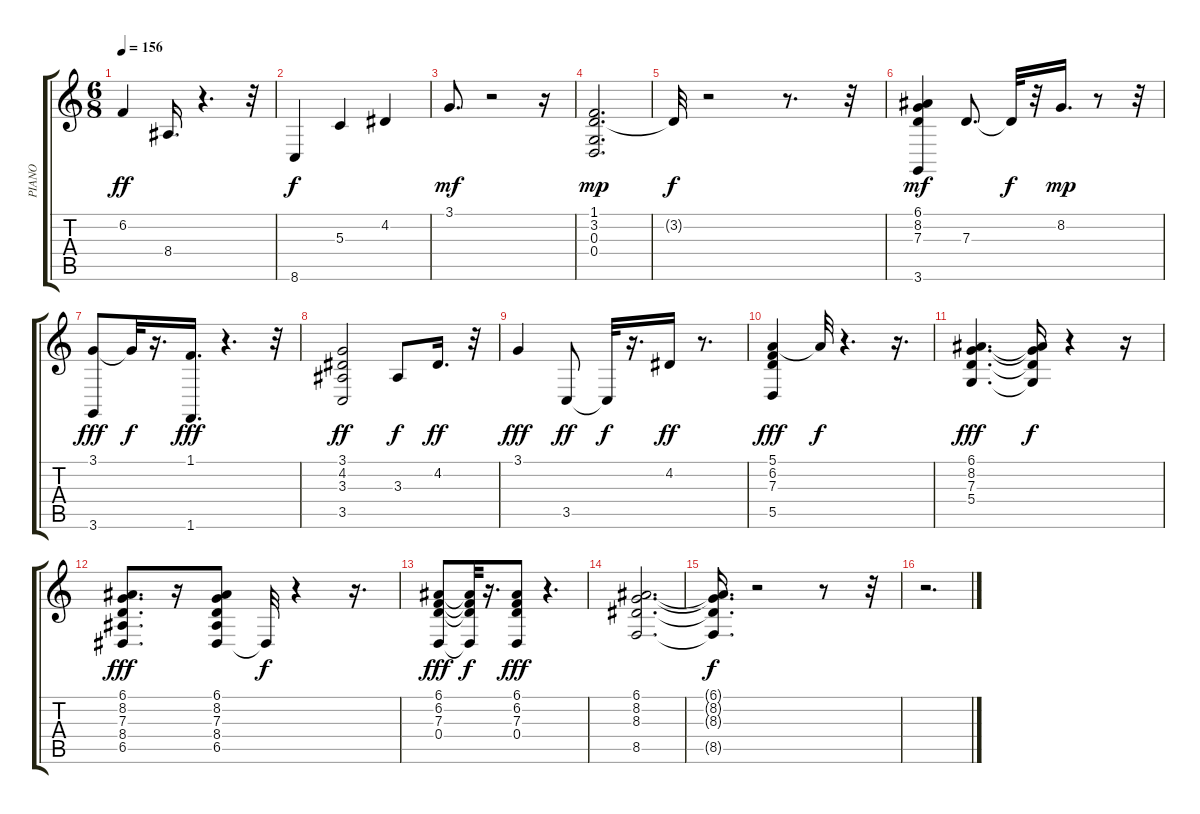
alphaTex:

\track ("PIANO" "PIANO") {instrument brightacousticpiano}
\staff {score tabs}
\tuning (E4 B3 G3 D3 A2 E2) {hide}
\ts (6 8)
\tempo 156
\clef g2
\ks c
6.2.4{dy ff} 8.4.16{d} r.4{d} r.32 |
8.6.4{dy f} 5.3.4 4.2.4 |
3.1.8{d dy mf} r.2 r.16 |
(1.1 3.2 0.3 0.4).2{d dy mp} |
3.2{t}.32{dy f} r.2 r.8{d} r.32 |
(6.1 8.2 7.3 3.6).4{dy mf} 7.3.8{d} 7.3{t}.32{dy f} r.32 8.2.16{d dy mp} r.8 r.32 |
(3.1 3.6).8{dy fff} 3.1{t}.32{dy f} r.16{d} (1.1 1.6).16{d dy fff} r.4{d} r.32 |
(3.1 4.2 3.3 3.5).2{dy ff} 3.3.8{dy f} 4.2.16{d dy ff} r.32 |
3.1.4{dy fff} 3.5.8{dy ff} 3.5{t}.32{dy f} r.16{d} 4.2.16{dy ff} r.8{d} |
(5.1 6.2 7.3 5.5).4{dy fff} 5.1{t}.32{dy f} r.4{d} r.16{d} |
(6.1 8.2 7.3 5.4).4{d dy fff} (6.1{t} 8.2{t} 7.3{t} 5.4{t}).16{dy f} r.4 r.16 |
(6.1 8.2 7.3 8.4 6.5).8{d dy fff} r.16 (6.1 8.2 7.3 8.4 6.5).8 6.5{t}.32{dy f} r.4 r.16{d} |
(6.1 6.2 7.3 0.4).8{dy fff} (6.1{t} 6.2{t} 7.3{t} 0.4{t}).32{dy f} r.16{d} (6.1 6.2 7.3 0.4).8{dy fff} r.4{d} |
(6.1 8.2 8.3 8.5).2{d} |
(6.1{t} 8.2{t} 8.3{t} 8.5{t}).16{d dy f} r.2 r.8 r.32 |
r.2{d}
